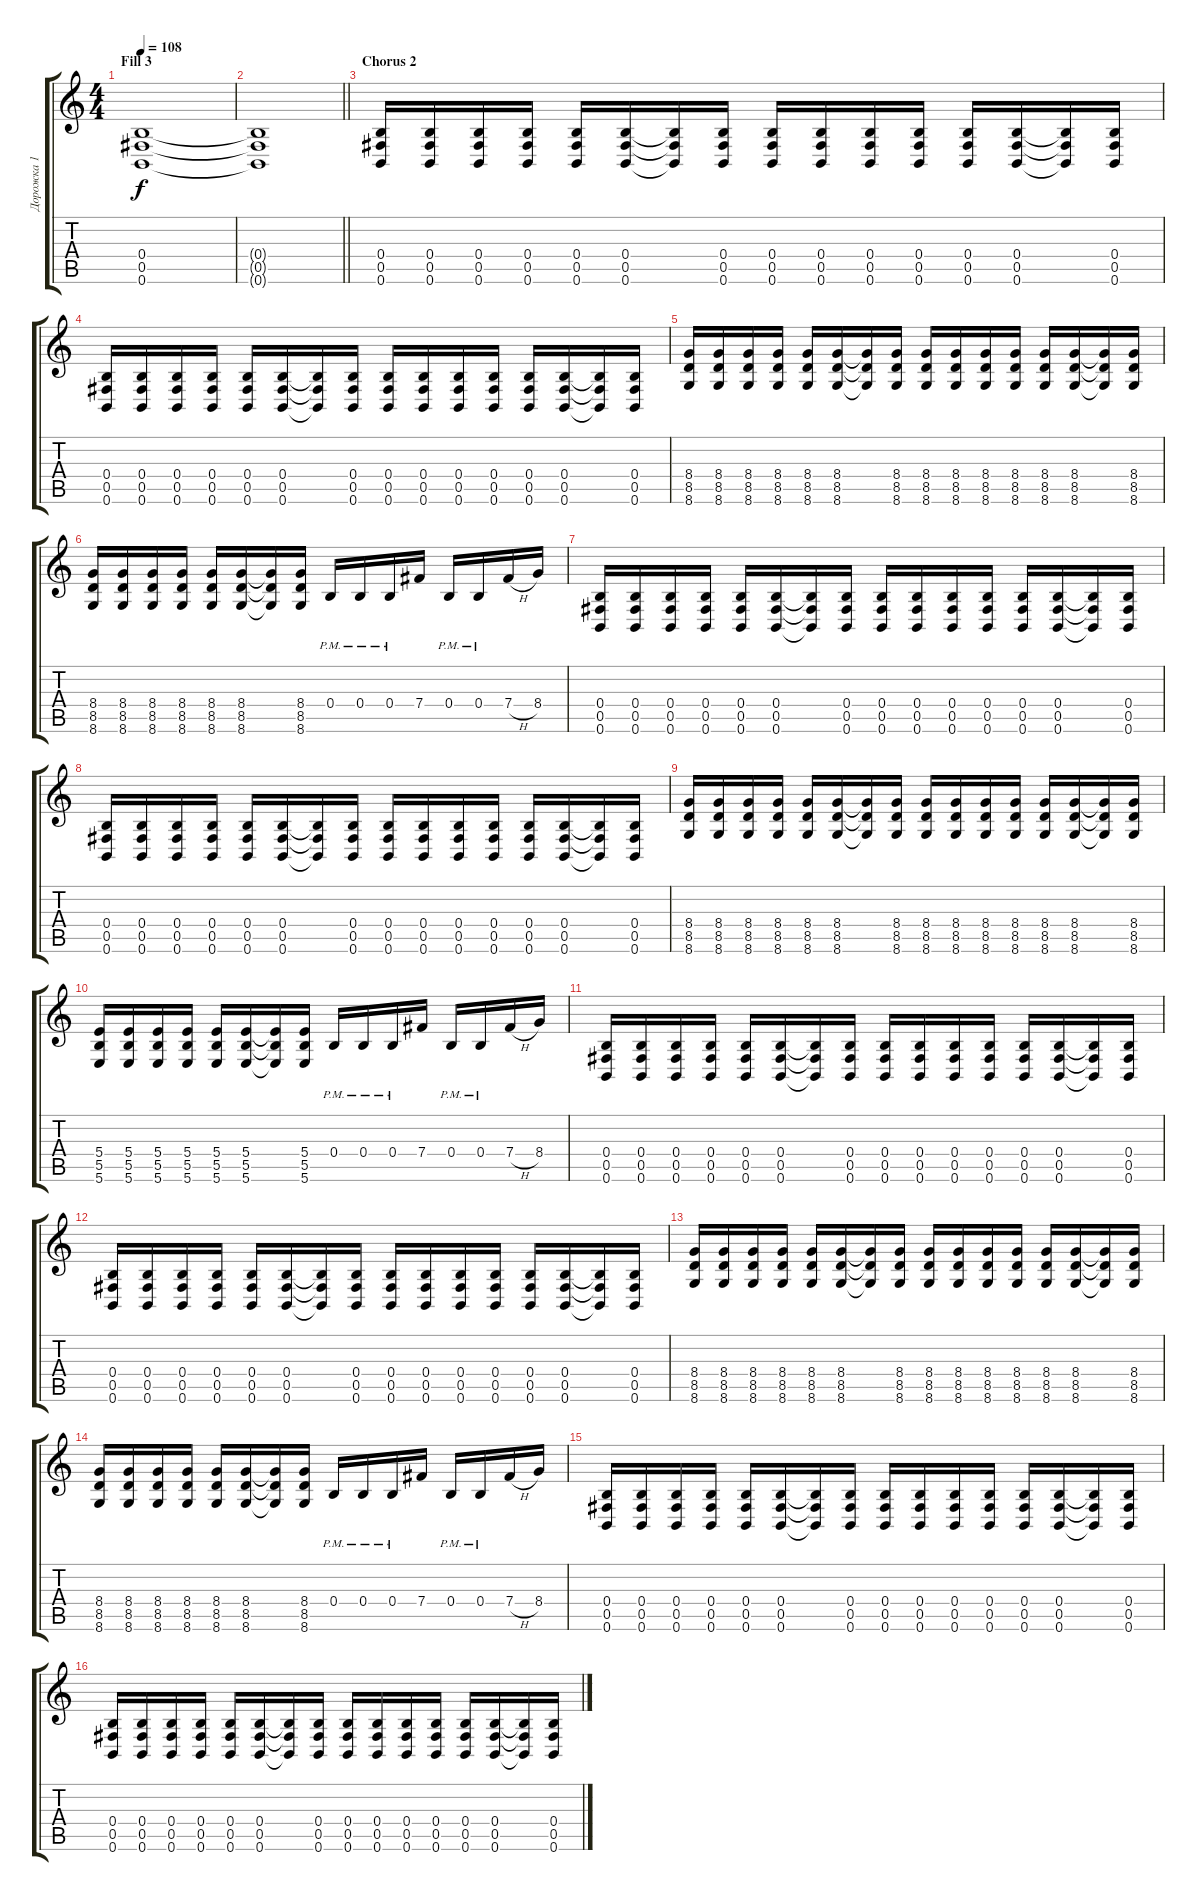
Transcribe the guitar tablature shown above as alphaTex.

\track ("Дорожка 1" "Дорожка 1") {instrument distortionguitar}
\staff {score tabs}
\tuning (Db4 Ab3 E3 B2 Gb2 B1) {hide}
\ts (4 4)
\section ("" "Fill 3")
\tempo 108
\clef g2
\ks c
(0.4 0.5 0.6).1{dy f} |
\barLineRight lightlight
(0.4{t} 0.5{t} 0.6{t}).1 |
\section ("" "Chorus 2")
(0.4 0.5 0.6).16 (0.4 0.5 0.6).16 (0.4 0.5 0.6).16 (0.4 0.5 0.6).16 (0.4 0.5 0.6).16 (0.4 0.5 0.6).16 (0.4{t} 0.5{t} 0.6{t}).16 (0.4 0.5 0.6).16 (0.4 0.5 0.6).16 (0.4 0.5 0.6).16 (0.4 0.5 0.6).16 (0.4 0.5 0.6).16 (0.4 0.5 0.6).16 (0.4 0.5 0.6).16 (0.4{t} 0.5{t} 0.6{t}).16 (0.4 0.5 0.6).16 |
(0.4 0.5 0.6).16 (0.4 0.5 0.6).16 (0.4 0.5 0.6).16 (0.4 0.5 0.6).16 (0.4 0.5 0.6).16 (0.4 0.5 0.6).16 (0.4{t} 0.5{t} 0.6{t}).16 (0.4 0.5 0.6).16 (0.4 0.5 0.6).16 (0.4 0.5 0.6).16 (0.4 0.5 0.6).16 (0.4 0.5 0.6).16 (0.4 0.5 0.6).16 (0.4 0.5 0.6).16 (0.4{t} 0.5{t} 0.6{t}).16 (0.4 0.5 0.6).16 |
(8.4 8.5 8.6).16 (8.4 8.5 8.6).16 (8.4 8.5 8.6).16 (8.4 8.5 8.6).16 (8.4 8.5 8.6).16 (8.4 8.5 8.6).16 (8.4{t} 8.5{t} 8.6{t}).16 (8.4 8.5 8.6).16 (8.4 8.5 8.6).16 (8.4 8.5 8.6).16 (8.4 8.5 8.6).16 (8.4 8.5 8.6).16 (8.4 8.5 8.6).16 (8.4 8.5 8.6).16 (8.4{t} 8.5{t} 8.6{t}).16 (8.4 8.5 8.6).16 |
(8.4 8.5 8.6).16 (8.4 8.5 8.6).16 (8.4 8.5 8.6).16 (8.4 8.5 8.6).16 (8.4 8.5 8.6).16 (8.4 8.5 8.6).16 (8.4{t} 8.5{t} 8.6{t}).16 (8.4 8.5 8.6).16 0.4{pm}.16 0.4{pm}.16 0.4{pm}.16 7.4.16 0.4{pm}.16 0.4{pm}.16 7.4{h}.16 8.4.16 |
(0.4 0.5 0.6).16 (0.4 0.5 0.6).16 (0.4 0.5 0.6).16 (0.4 0.5 0.6).16 (0.4 0.5 0.6).16 (0.4 0.5 0.6).16 (0.4{t} 0.5{t} 0.6{t}).16 (0.4 0.5 0.6).16 (0.4 0.5 0.6).16 (0.4 0.5 0.6).16 (0.4 0.5 0.6).16 (0.4 0.5 0.6).16 (0.4 0.5 0.6).16 (0.4 0.5 0.6).16 (0.4{t} 0.5{t} 0.6{t}).16 (0.4 0.5 0.6).16 |
(0.4 0.5 0.6).16 (0.4 0.5 0.6).16 (0.4 0.5 0.6).16 (0.4 0.5 0.6).16 (0.4 0.5 0.6).16 (0.4 0.5 0.6).16 (0.4{t} 0.5{t} 0.6{t}).16 (0.4 0.5 0.6).16 (0.4 0.5 0.6).16 (0.4 0.5 0.6).16 (0.4 0.5 0.6).16 (0.4 0.5 0.6).16 (0.4 0.5 0.6).16 (0.4 0.5 0.6).16 (0.4{t} 0.5{t} 0.6{t}).16 (0.4 0.5 0.6).16 |
(8.4 8.5 8.6).16 (8.4 8.5 8.6).16 (8.4 8.5 8.6).16 (8.4 8.5 8.6).16 (8.4 8.5 8.6).16 (8.4 8.5 8.6).16 (8.4{t} 8.5{t} 8.6{t}).16 (8.4 8.5 8.6).16 (8.4 8.5 8.6).16 (8.4 8.5 8.6).16 (8.4 8.5 8.6).16 (8.4 8.5 8.6).16 (8.4 8.5 8.6).16 (8.4 8.5 8.6).16 (8.4{t} 8.5{t} 8.6{t}).16 (8.4 8.5 8.6).16 |
(5.4 5.5 5.6).16 (5.4 5.5 5.6).16 (5.4 5.5 5.6).16 (5.4 5.5 5.6).16 (5.4 5.5 5.6).16 (5.4 5.5 5.6).16 (5.4{t} 5.5{t} 5.6{t}).16 (5.4 5.5 5.6).16 0.4{pm}.16 0.4{pm}.16 0.4{pm}.16 7.4.16 0.4{pm}.16 0.4{pm}.16 7.4{h}.16 8.4.16 |
(0.4 0.5 0.6).16 (0.4 0.5 0.6).16 (0.4 0.5 0.6).16 (0.4 0.5 0.6).16 (0.4 0.5 0.6).16 (0.4 0.5 0.6).16 (0.4{t} 0.5{t} 0.6{t}).16 (0.4 0.5 0.6).16 (0.4 0.5 0.6).16 (0.4 0.5 0.6).16 (0.4 0.5 0.6).16 (0.4 0.5 0.6).16 (0.4 0.5 0.6).16 (0.4 0.5 0.6).16 (0.4{t} 0.5{t} 0.6{t}).16 (0.4 0.5 0.6).16 |
(0.4 0.5 0.6).16 (0.4 0.5 0.6).16 (0.4 0.5 0.6).16 (0.4 0.5 0.6).16 (0.4 0.5 0.6).16 (0.4 0.5 0.6).16 (0.4{t} 0.5{t} 0.6{t}).16 (0.4 0.5 0.6).16 (0.4 0.5 0.6).16 (0.4 0.5 0.6).16 (0.4 0.5 0.6).16 (0.4 0.5 0.6).16 (0.4 0.5 0.6).16 (0.4 0.5 0.6).16 (0.4{t} 0.5{t} 0.6{t}).16 (0.4 0.5 0.6).16 |
(8.4 8.5 8.6).16 (8.4 8.5 8.6).16 (8.4 8.5 8.6).16 (8.4 8.5 8.6).16 (8.4 8.5 8.6).16 (8.4 8.5 8.6).16 (8.4{t} 8.5{t} 8.6{t}).16 (8.4 8.5 8.6).16 (8.4 8.5 8.6).16 (8.4 8.5 8.6).16 (8.4 8.5 8.6).16 (8.4 8.5 8.6).16 (8.4 8.5 8.6).16 (8.4 8.5 8.6).16 (8.4{t} 8.5{t} 8.6{t}).16 (8.4 8.5 8.6).16 |
(8.4 8.5 8.6).16 (8.4 8.5 8.6).16 (8.4 8.5 8.6).16 (8.4 8.5 8.6).16 (8.4 8.5 8.6).16 (8.4 8.5 8.6).16 (8.4{t} 8.5{t} 8.6{t}).16 (8.4 8.5 8.6).16 0.4{pm}.16 0.4{pm}.16 0.4{pm}.16 7.4.16 0.4{pm}.16 0.4{pm}.16 7.4{h}.16 8.4.16 |
(0.4 0.5 0.6).16 (0.4 0.5 0.6).16 (0.4 0.5 0.6).16 (0.4 0.5 0.6).16 (0.4 0.5 0.6).16 (0.4 0.5 0.6).16 (0.4{t} 0.5{t} 0.6{t}).16 (0.4 0.5 0.6).16 (0.4 0.5 0.6).16 (0.4 0.5 0.6).16 (0.4 0.5 0.6).16 (0.4 0.5 0.6).16 (0.4 0.5 0.6).16 (0.4 0.5 0.6).16 (0.4{t} 0.5{t} 0.6{t}).16 (0.4 0.5 0.6).16 |
(0.4 0.5 0.6).16 (0.4 0.5 0.6).16 (0.4 0.5 0.6).16 (0.4 0.5 0.6).16 (0.4 0.5 0.6).16 (0.4 0.5 0.6).16 (0.4{t} 0.5{t} 0.6{t}).16 (0.4 0.5 0.6).16 (0.4 0.5 0.6).16 (0.4 0.5 0.6).16 (0.4 0.5 0.6).16 (0.4 0.5 0.6).16 (0.4 0.5 0.6).16 (0.4 0.5 0.6).16 (0.4{t} 0.5{t} 0.6{t}).16 (0.4 0.5 0.6).16
